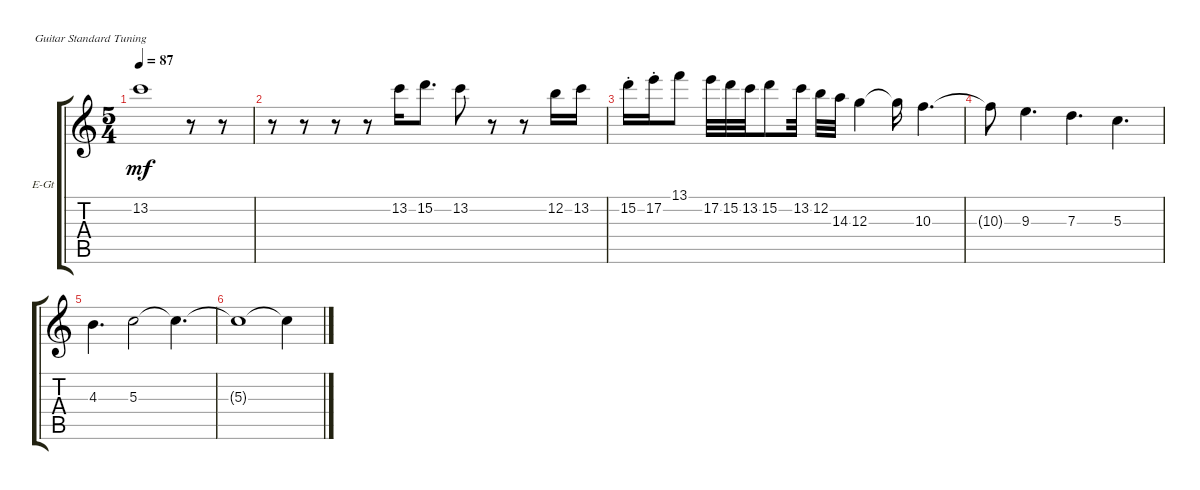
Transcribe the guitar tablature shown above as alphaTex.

\defaultSystemsLayout 4
\bracketExtendMode groupsimilarinstruments
\firstSystemTrackNameOrientation horizontal
\otherSystemsTrackNameOrientation horizontal
\track ("Main Guitar" "E-Gt") {instrument overdrivenguitar}
\staff {score tabs}
\tuning (E4 B3 G3 D3 A2 E2)
\ts (5 4)
\tempo 87
\clef g2
\ks c
13.2{t}.1{dy mf} r.8 r.8 |
r.8 r.8 r.8 r.8 13.2.16 15.2.8{d} 13.2.8 r.8 r.8 12.2.16 13.2.16 |
15.2{st}.16 17.2{st}.16 13.1.8 17.2.32 15.2.32 13.2.32 15.2.8 13.2.32 12.2.32 14.3.32 12.3.4 12.3{t}.16 10.3.4{d} |
10.3{t}.8 9.3.4{d} 7.3.4{d} 5.3.4{d} |
4.3.4{d} 5.3.2 5.3{t}.4{d} |
5.3{t}.1 5.3{t}.4
